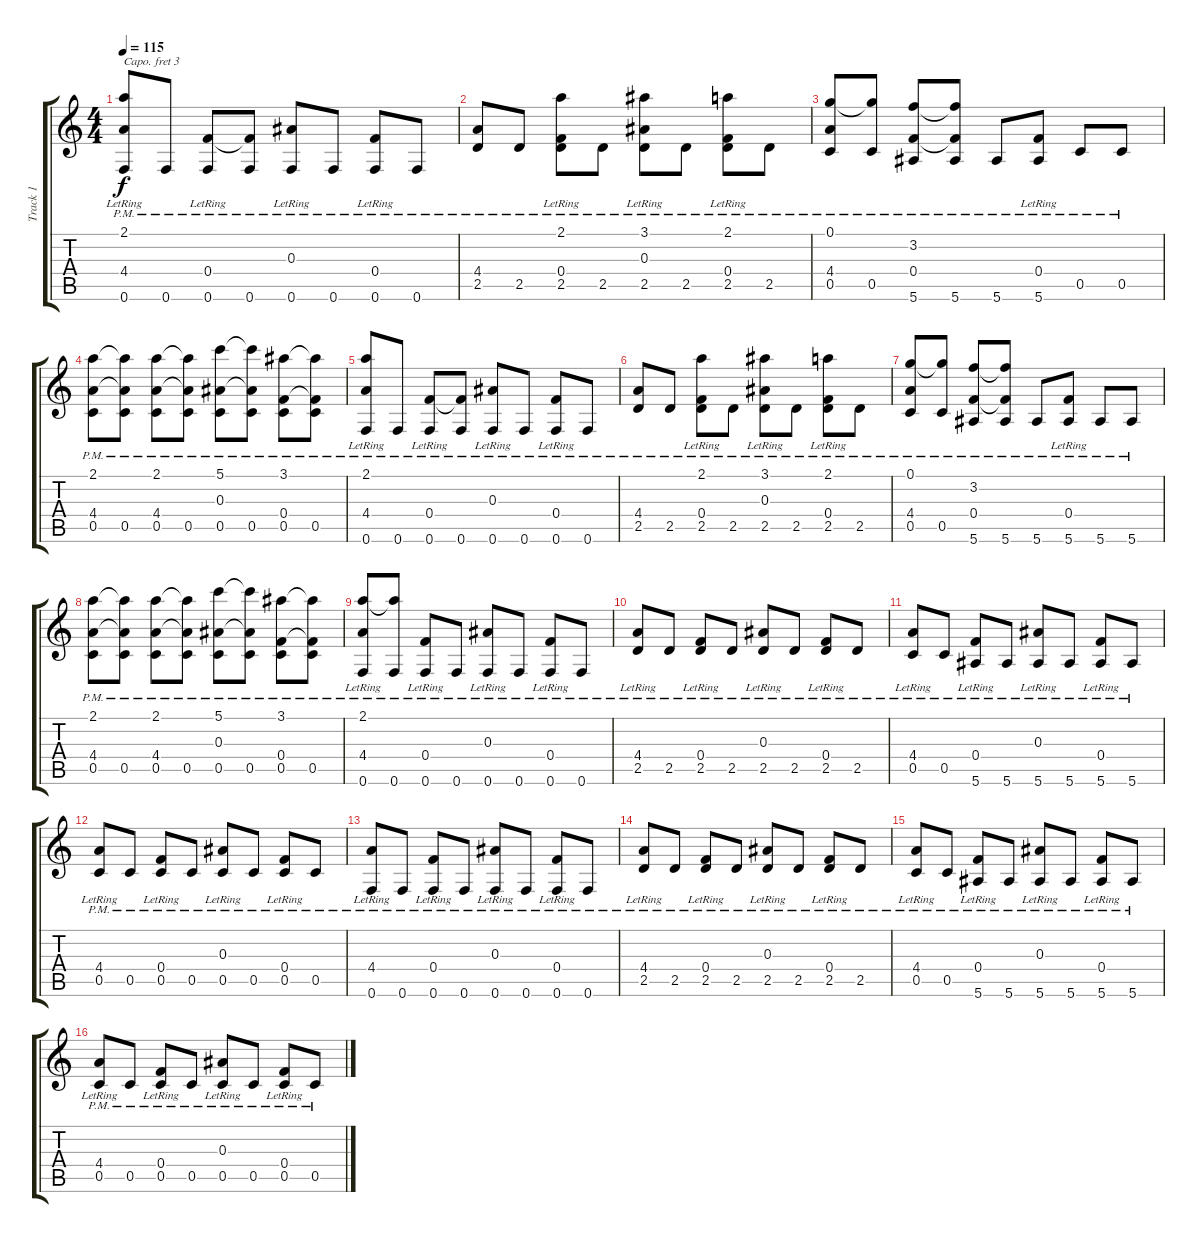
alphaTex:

\track ("Track 1" "Track 1") {instrument electricguitarclean}
\staff {score tabs}
\capo 3
\tuning (E4 B3 G3 D3 A2 D2) {hide}
\ts (4 4)
\tempo 115
\clef g2
\ks c
(2.1{lr} 4.4{lr} 0.6{pm}).8{dy f} 0.6{pm}.8 (0.4{lr} 0.6{pm}).8 (0.4{t} 0.6{pm}).8 (0.3{lr} 0.6{pm}).8 0.6{pm}.8 (0.4{lr} 0.6{pm}).8 0.6{pm}.8 |
(4.4 2.5{pm}).8 2.5{pm}.8 (2.1{lr} 0.4{lr} 2.5{pm}).8 2.5{pm}.8 (3.1{lr} 0.3 2.5{pm}).8 2.5{pm}.8 (2.1{lr} 0.4{lr} 2.5{pm}).8 2.5{pm}.8 |
(0.1 4.4 0.5{pm}).8 (0.1{t} 0.5{pm}).8 (3.2 0.4 5.6{pm}).8 (3.2{t} 0.4{t} 5.6{pm}).8 5.6{pm}.8 (0.4{lr} 5.6{pm}).8 0.5{pm}.8 0.5{pm}.8 |
(2.1 4.4 0.5{pm}).8 (2.1{t} 4.4{t} 0.5{pm}).8 (2.1 4.4 0.5{pm}).8 (2.1{t} 4.4{t} 0.5{pm}).8 (5.1 0.3 0.5{pm}).8 (5.1{t} 0.3{t} 0.5{pm}).8 (3.1 0.4 0.5{pm}).8 (3.1{t} 0.4{t} 0.5{pm}).8 |
(2.1{lr} 4.4{lr} 0.6{pm}).8 0.6{pm}.8 (0.4{lr} 0.6{pm}).8 (0.4{t} 0.6{pm}).8 (0.3{lr} 0.6{pm}).8 0.6{pm}.8 (0.4{lr} 0.6{pm}).8 0.6{pm}.8 |
(4.4 2.5{pm}).8 2.5{pm}.8 (2.1{lr} 0.4{lr} 2.5{pm}).8 2.5{pm}.8 (3.1{lr} 0.3 2.5{pm}).8 2.5{pm}.8 (2.1{lr} 0.4{lr} 2.5{pm}).8 2.5{pm}.8 |
(0.1 4.4 0.5{pm}).8 (0.1{t} 0.5{pm}).8 (3.2 0.4 5.6{pm}).8 (3.2{t} 0.4{t} 5.6{pm}).8 5.6{pm}.8 (0.4{lr} 5.6{pm}).8 5.6{pm}.8 5.6{pm}.8 |
(2.1 4.4 0.5{pm}).8 (2.1{t} 4.4{t} 0.5{pm}).8 (2.1 4.4 0.5{pm}).8 (2.1{t} 4.4{t} 0.5{pm}).8 (5.1 0.3 0.5{pm}).8 (5.1{t} 0.3{t} 0.5{pm}).8 (3.1 0.4 0.5{pm}).8 (3.1{t} 0.4{t} 0.5{pm}).8 |
(2.1 4.4{lr} 0.6{pm}).8 (2.1{t} 0.6{pm}).8 (0.4{lr} 0.6{pm}).8 0.6{pm}.8 (0.3{lr} 0.6{pm}).8 0.6{pm}.8 (0.4{lr} 0.6{pm}).8 0.6{pm}.8 |
(4.4{lr} 2.5{pm}).8 2.5{pm}.8 (0.4{lr} 2.5{pm}).8 2.5{pm}.8 (0.3{lr} 2.5{pm}).8 2.5{pm}.8 (0.4{lr} 2.5{pm}).8 2.5{pm}.8 |
(4.4{lr} 0.5{pm}).8 0.5{pm}.8 (0.4{lr} 5.6{pm}).8 5.6{pm}.8 (0.3{lr} 5.6{pm}).8 5.6{pm}.8 (0.4{lr} 5.6{pm}).8 5.6{pm}.8 |
(4.4{lr} 0.5{pm}).8 0.5{pm}.8 (0.4{lr} 0.5{pm}).8 0.5{pm}.8 (0.3{lr} 0.5{pm}).8 0.5{pm}.8 (0.4{lr} 0.5{pm}).8 0.5{pm}.8 |
(4.4{lr} 0.6{pm}).8 0.6{pm}.8 (0.4{lr} 0.6{pm}).8 0.6{pm}.8 (0.3{lr} 0.6{pm}).8 0.6{pm}.8 (0.4{lr} 0.6{pm}).8 0.6{pm}.8 |
(4.4{lr} 2.5{pm}).8 2.5{pm}.8 (0.4{lr} 2.5{pm}).8 2.5{pm}.8 (0.3{lr} 2.5{pm}).8 2.5{pm}.8 (0.4{lr} 2.5{pm}).8 2.5{pm}.8 |
(4.4{lr} 0.5{pm}).8 0.5{pm}.8 (0.4{lr} 5.6{pm}).8 5.6{pm}.8 (0.3{lr} 5.6{pm}).8 5.6{pm}.8 (0.4{lr} 5.6{pm}).8 5.6{pm}.8 |
(4.4{lr} 0.5{pm}).8 0.5{pm}.8 (0.4{lr} 0.5{pm}).8 0.5{pm}.8 (0.3{lr} 0.5{pm}).8 0.5{pm}.8 (0.4{lr} 0.5{pm}).8 0.5{pm}.8
